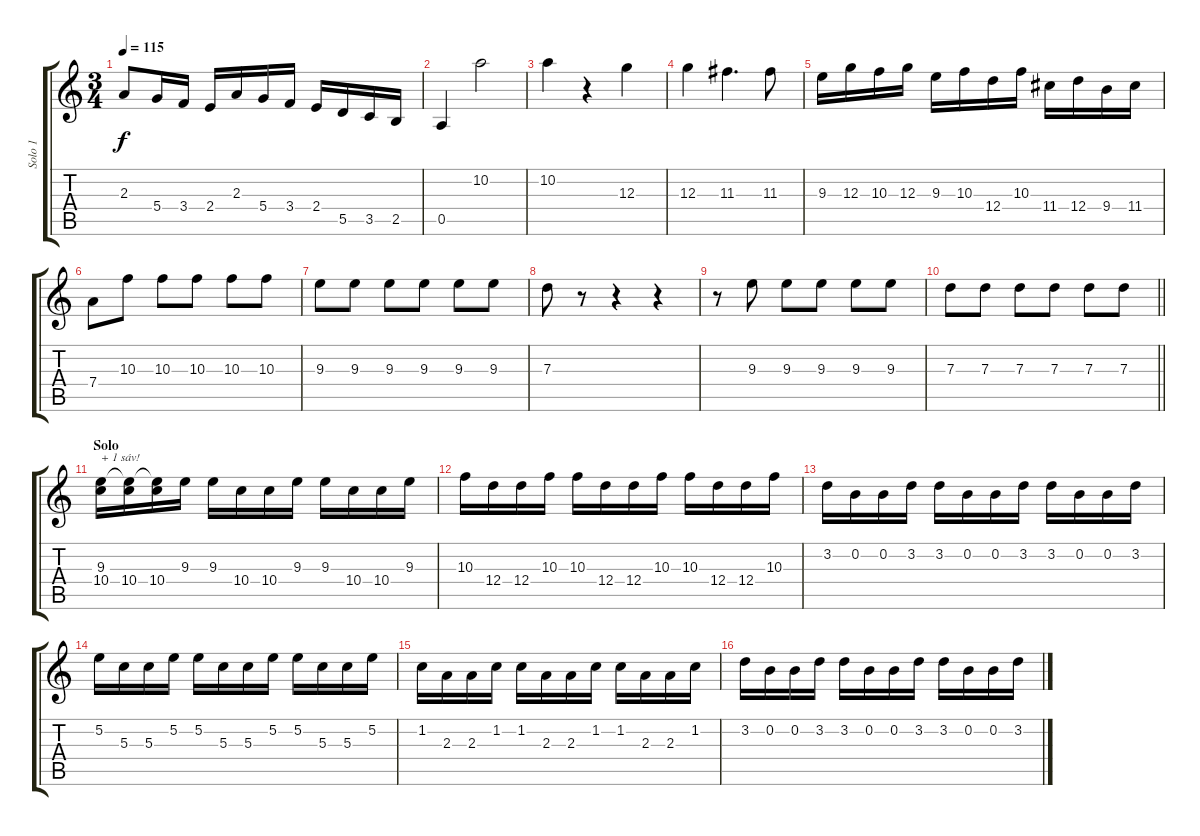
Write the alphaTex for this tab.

\track ("Solo 1" "Solo 1") {instrument distortionguitar}
\staff {score tabs}
\tuning (E4 B3 G3 D3 A2 E2) {hide}
\ts (3 4)
\tempo 115
\clef g2
\ks aminor
2.3.8{dy f} 5.4.16 3.4.16 2.4.16 2.3.16 5.4.16 3.4.16 2.4.16 5.5.16 3.5.16 2.5.16 |
0.5.4 10.2.2 |
10.2.4 r.4 12.3.4 |
12.3.4 11.3.4{d} 11.3.8 |
9.3.16 12.3.16 10.3.16 12.3.16 9.3.16 10.3.16 12.4.16 10.3.16 11.4.16 12.4.16 9.4.16 11.4.16 |
7.4.8 10.3.8 10.3.8 10.3.8 10.3.8 10.3.8 |
9.3.8 9.3.8 9.3.8 9.3.8 9.3.8 9.3.8 |
7.3.8 r.8 r.4 r.4 |
r.8 9.3.8 9.3.8 9.3.8 9.3.8 9.3.8 |
\barLineRight lightlight
7.3.8 7.3.8 7.3.8 7.3.8 7.3.8 7.3.8 |
\section ("" "Solo")
(9.3 10.4).16{txt "+ 1 sáv!"} (9.3{t} 10.4).16 (9.3{t} 10.4).16 9.3.16 9.3.16 10.4.16 10.4.16 9.3.16 9.3.16 10.4.16 10.4.16 9.3.16 |
10.3.16 12.4.16 12.4.16 10.3.16 10.3.16 12.4.16 12.4.16 10.3.16 10.3.16 12.4.16 12.4.16 10.3.16 |
3.2.16 0.2.16 0.2.16 3.2.16 3.2.16 0.2.16 0.2.16 3.2.16 3.2.16 0.2.16 0.2.16 3.2.16 |
5.2.16 5.3.16 5.3.16 5.2.16 5.2.16 5.3.16 5.3.16 5.2.16 5.2.16 5.3.16 5.3.16 5.2.16 |
1.2.16 2.3.16 2.3.16 1.2.16 1.2.16 2.3.16 2.3.16 1.2.16 1.2.16 2.3.16 2.3.16 1.2.16 |
3.2.16 0.2.16 0.2.16 3.2.16 3.2.16 0.2.16 0.2.16 3.2.16 3.2.16 0.2.16 0.2.16 3.2.16
